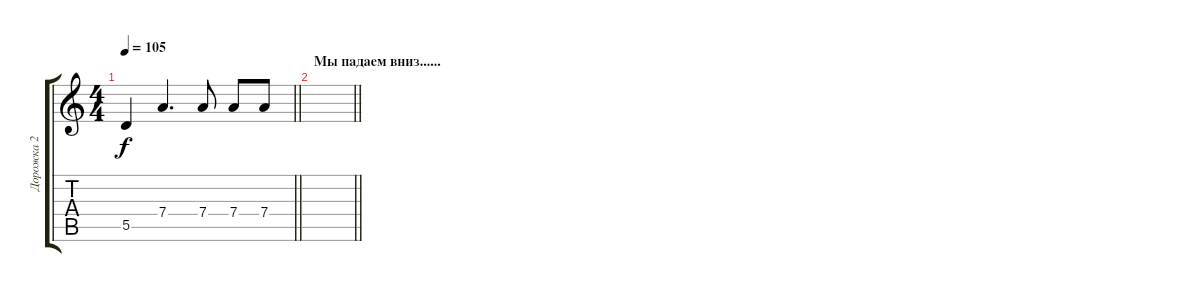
\track ("Дорожка 2" "Дорожка 2") {instrument distortionguitar}
\staff {score tabs}
\tuning (E4 B3 G3 D3 A2 D2) {hide}
\ts (4 4)
\tempo 105
\clef g2
\barLineRight lightlight
\ks c
5.5.4{dy f} 7.4.4{d} 7.4.8 7.4.8 7.4.8 |
\section ("" "Мы падаем вниз......")
\barLineRight lightlight
